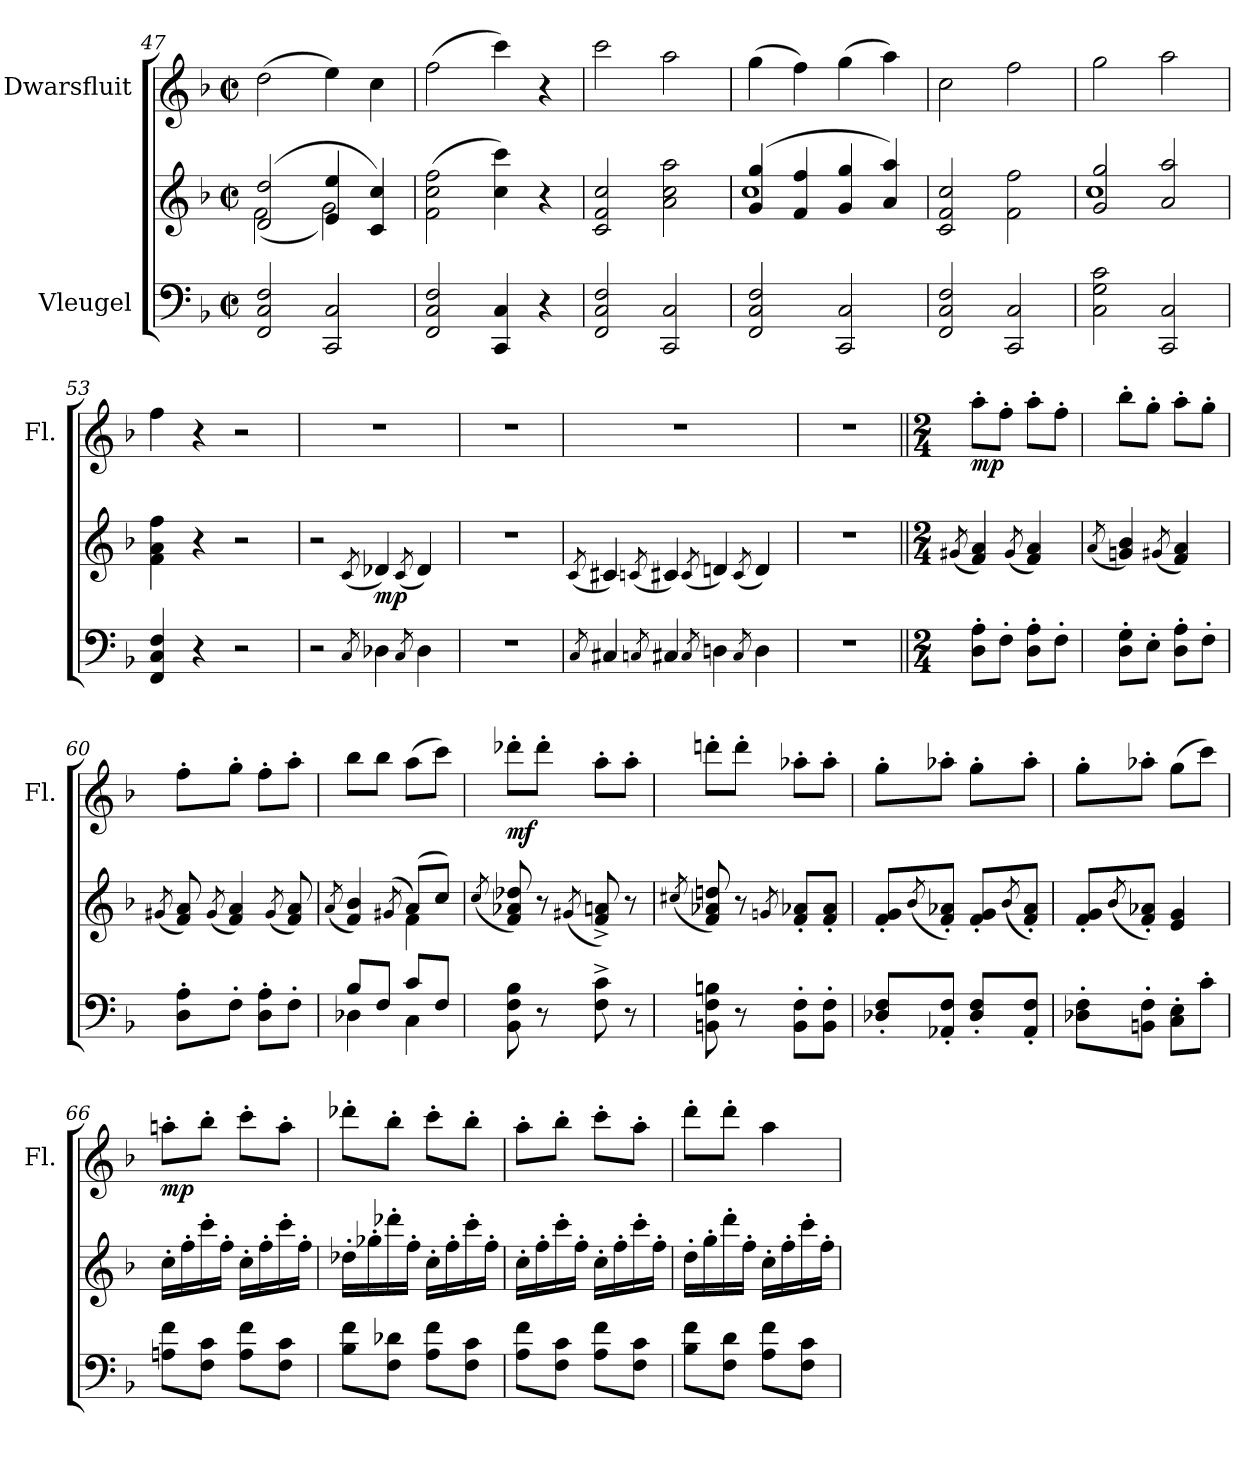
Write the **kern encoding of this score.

**kern	**kern	**dynam	**kern	**dynam
*part2	*part2	*part2	*part1	*part1
*staff3	*staff2	*staff2/3	*staff1	*staff1
*I"Vleugel	*	*	*I"Dwarsfluit	*
*	*	*	*I'Fl.	*
*clefF4	*clefG2	*	*clefG2	*
*k[b-]	*k[b-]	*	*k[b-]	*
*M2/2	*M2/2	*	*M2/2	*
*met(c|)	*met(c|)	*	*met(c|)	*
=47	=47	=47	=47	=47
*	*^	*	*	*
2FF/ 2C/ 2F/	(2d/ 2dd/	(2f\	.	(2dd\	.
2CC/ 2C/	4e/ 4ee/	2g\)	.	4ee\)	.
.	4c/ 4cc/)	.	.	4cc\	.
*	*v	*v	*	*	*
=48	=48	=48	=48	=48
2FF/ 2C/ 2F/	(2f\ 2cc\ 2ff\	.	(2ff\	.
4CC/ 4C/	4cc\ 4ccc\)	.	4ccc\)	.
4r	4r	.	4r	.
=49	=49	=49	=49	=49
2FF/ 2C/ 2F/	2c/ 2f/ 2cc/	.	2ccc\	.
2CC/ 2C/	2a\ 2cc\ 2aa\	.	2aa\	.
=50	=50	=50	=50	=50
*	*^	*	*	*
2FF/ 2C/ 2F/	(4g/ 4gg/	1cc	.	(4gg\	.
.	4f/ 4ff/	.	.	4ff\)	.
2CC/ 2C/	4g/ 4gg/	.	.	(4gg\	.
.	4a/ 4aa/)	.	.	4aa\)	.
*	*v	*v	*	*	*
=51	=51	=51	=51	=51
2FF/ 2C/ 2F/	2c/ 2f/ 2cc/	.	2cc\	.
2CC/ 2C/	2f\ 2ff\	.	2ff\	.
=52	=52	=52	=52	=52
*	*^	*	*	*
2C\ 2G\ 2c\	2g/ 2gg/	1cc	.	2gg\	.
2CC/ 2C/	2a/ 2aa/	.	.	2aa\	.
*	*v	*v	*	*	*
=53	=53	=53	=53	=53
4FF/ 4C/ 4F/	4f\ 4a\ 4ff\	.	4ff\	.
4r	4r	.	4r	.
2r	2r	.	2r	.
=54	=54	=54	=54	=54
2r	2r	.	1r	.
8qC/	(8qc/	.	.	.
!	!	!LO:DY:b	!	!
4D-X\	4d-X/)	mp	.	.
8qC/	(8qc/	.	.	.
4D-\	4d-/)	.	.	.
!!LO:PB:g=z
=55	=55	=55	=55	=55
1r	1r	.	1r	.
=56	=56	=56	=56	=56
8qC/	(8qc/	.	.	.
4C#X/	4c#X/)	.	1r	.
8qCn/	(8qcn/	.	.	.
4C#X/	4c#X/)	.	.	.
8qC#/	(8qc#/	.	.	.
4Dn\	4dn/)	.	.	.
8qC#/	(8qc#/	.	.	.
4D\	4d/)	.	.	.
=57	=57	=57	=57	=57
1r	1r	.	1r	.
=58||	=58||	=58||	=58||	=58||
*M2/4	*M2/4	*	*M2/4	*
*	*	*	*MM80	*
.	(8qg#X/	.	.	.
!	!	!	!	!LO:DY:b
8D\' 8A\'L	4f/ 4a/)	.	8aa'\L	mp
8F'\J	.	.	8ff'\J	.
.	(8qg#/	.	.	.
8D\' 8A\'L	4f/ 4a/)	.	8aa'\L	.
8F'\J	.	.	8ff'\J	.
=59	=59	=59	=59	=59
.	(8qa/	.	.	.
8D\' 8G\'L	4gn/ 4b-/)	.	8bb-'\L	.
8E'\J	.	.	8gg'\J	.
.	(8qg#X/	.	.	.
8D\' 8A\'L	4f/ 4a/)	.	8aa'\L	.
8F'\J	.	.	8gg'\J	.
=60	=60	=60	=60	=60
.	(8qg#X/	.	.	.
8D\' 8A\'L	8f/ 8a/)	.	8ff'\L	.
.	(8qg#/	.	.	.
8F'\J	4f/ 4a/)	.	8gg'\J	.
8D\' 8A\'L	.	.	8ff'\L	.
.	(8qg#/	.	.	.
8F'\J	8f/ 8a/)	.	8aa'\J	.
!!LO:LB:g=z
=61	=61	=61	=61	=61
.	(8qa/	.	.	.
*^	*^	*	*	*
8B-/L	4D-X\	4f/ 4b-/)	4ryy	.	8bb-\L	.
8F/J	.	.	.	.	8bb-\J	.
.	.	(8qg#X/	.	.	.	.
8c/L	4C\	(8a/L)	4f\	.	(8aa\L	.
8F/J	.	8cc/J)	.	.	8ccc\J)	.
*v	*v	*	*	*	*	*
*	*v	*v	*	*	*
=62	=62	=62	=62	=62
.	(8qcc/	.	.	.
!	!	!	!	!LO:DY:b
8BB-\ 8F\ 8B-\	8f/ 8a-X/ 8dd-X/)	.	8ddd-X'\L	mf
8r	8r	.	8ddd-'\J	.
.	(8qg#X/	.	.	.
8F\^ 8c\^	8f/^ 8an/^)	.	8aa'\L	.
8r	8r	.	8aa'\J	.
=63	=63	=63	=63	=63
.	(8qcc#X/	.	.	.
8BBn\ 8F\ 8Bn\	8f/ 8a-X/ 8ddn/)	.	8dddn'\L	.
8r	8r	.	8ddd'\J	.
.	8qgn/	.	.	.
8BB\' 8F\'L	8f/' 8a-X/'L	.	8aa-X'\L	.
8BB\' 8F\'J	8f/' 8a-/'J	.	8aa-'\J	.
=64	=64	=64	=64	=64
8D-X/' 8F/'L	8f/' 8g/'L	.	8gg'\L	.
.	(8qb-/	.	.	.
8AA-X/' 8F/'J	8f/' 8a-X/'J)	.	8aa-X'\J	.
8D-/' 8F/'L	8f/' 8g/'L	.	8gg'\L	.
.	(8qb-/	.	.	.
8AA-/' 8F/'J	8f/' 8a-/'J)	.	8aa-'\J	.
!!LO:LB:g=z
=65	=65	=65	=65	=65
8D-X\' 8F\'L	8f/' 8g/'L	.	8gg'\L	.
.	(8qb-/	.	.	.
8BBn\' 8F\'J	8f/' 8a-X/'J)	.	8aa-X'\J	.
8C\' 8E\'L	4e/ 4g/	.	(8gg\L	.
8c'\J	.	.	8ccc\J)	.
=66	=66	=66	=66	=66
!	!	!	!	!LO:DY:b
8An\ 8f\L	16cc'\LL	.	8aan'\L	mp
.	16ff'\	.	.	.
8F\ 8c\J	16ccc'\	.	8bb-'\J	.
.	16ff'\JJ	.	.	.
8A\ 8f\L	16cc'\LL	.	8ccc'\L	.
.	16ff'\	.	.	.
8F\ 8c\J	16ccc'\	.	8aa'\J	.
.	16ff'\JJ	.	.	.
=67	=67	=67	=67	=67
8B-\ 8f\L	16dd-X'\LL	.	8ddd-X'\L	.
.	16gg-X'\	.	.	.
8F\ 8d-X\J	16ddd-X'\	.	8bb-'\J	.
.	16ff'\JJ	.	.	.
8A\ 8f\L	16cc'\LL	.	8ccc'\L	.
.	16ff'\	.	.	.
8F\ 8c\J	16ccc'\	.	8bb-'\J	.
.	16ff'\JJ	.	.	.
=68	=68	=68	=68	=68
8A\ 8f\L	16cc'\LL	.	8aa'\L	.
.	16ff'\	.	.	.
8F\ 8c\J	16ccc'\	.	8bb-'\J	.
.	16ff'\JJ	.	.	.
8A\ 8f\L	16cc'\LL	.	8ccc'\L	.
.	16ff'\	.	.	.
8F\ 8c\J	16ccc'\	.	8aa'\J	.
.	16ff'\JJ	.	.	.
!!LO:LB:g=z
=69	=69	=69	=69	=69
8B-\ 8f\L	16dd'\LL	.	8ddd'\L	.
.	16gg'\	.	.	.
8F\ 8d\J	16ddd'\	.	8ddd'\J	.
.	16ff'\JJ	.	.	.
8A\ 8f\L	16cc'\LL	.	4aa\	.
.	16ff'\	.	.	.
8F\ 8c\J	16ccc'\	.	.	.
.	16ff'\JJ	.	.	.
=	=	=	=	=
*-	*-	*-	*-	*-
